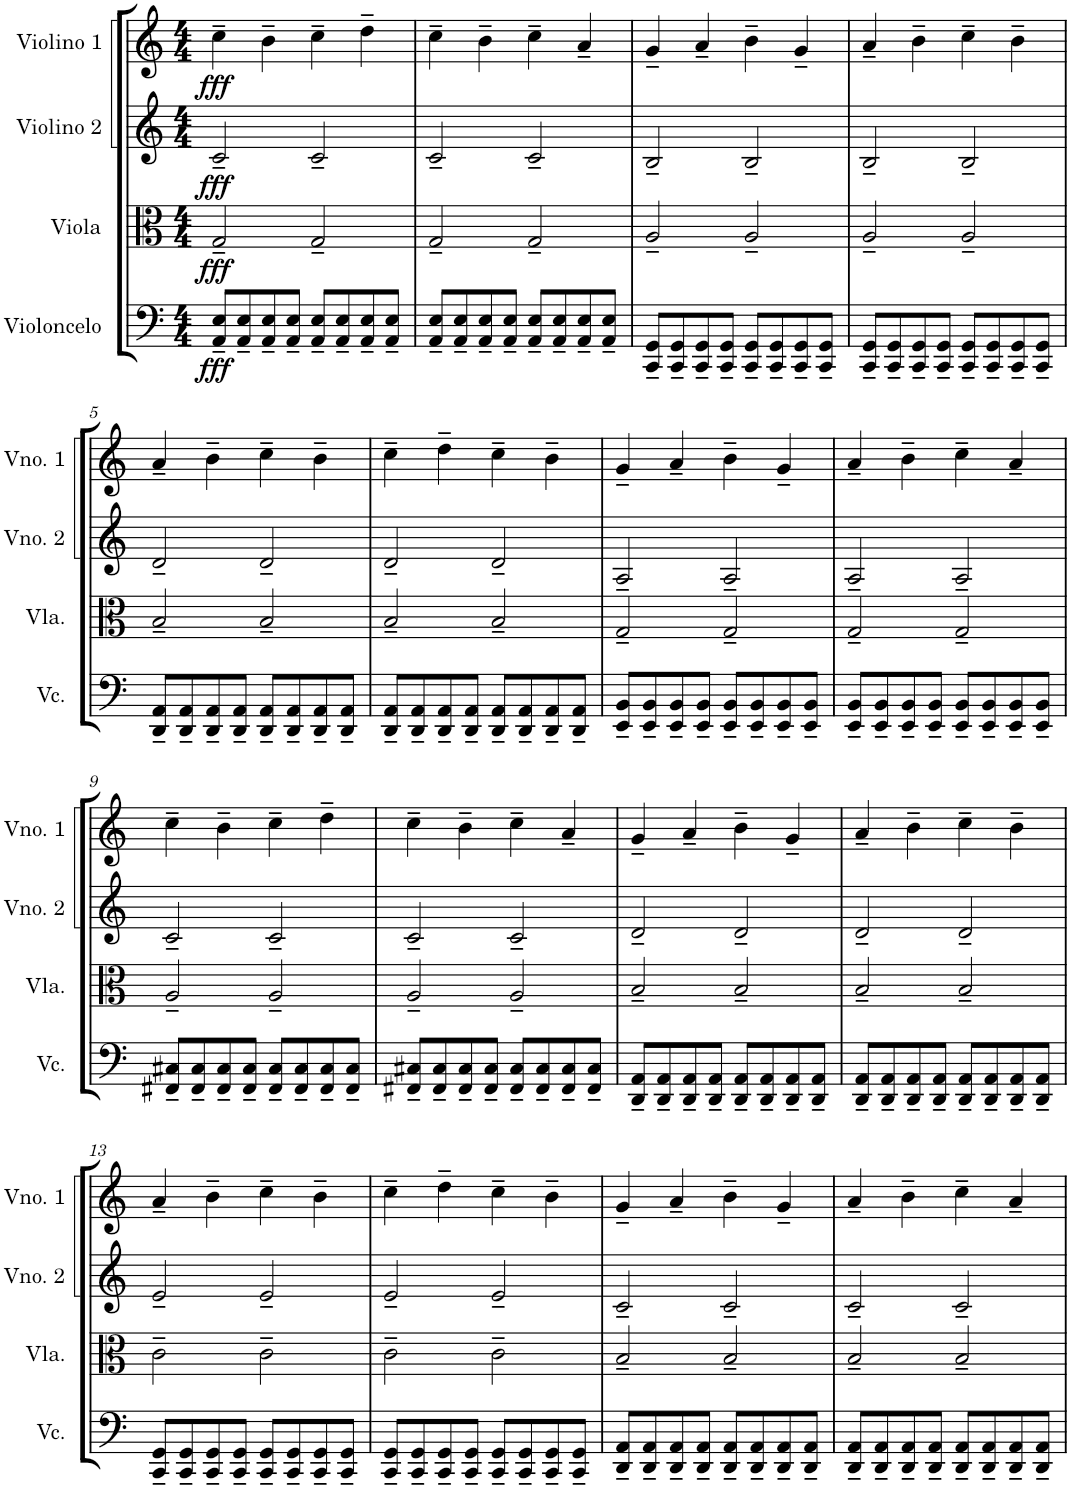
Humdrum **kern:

**kern	**dynam	**kern	**dynam	**kern	**dynam	**kern	**dynam
*part4	*part4	*part3	*part3	*part2	*part2	*part1	*part1
*staff4	*staff4	*staff3	*staff3	*staff2	*staff2	*staff1	*staff1
*I"Violoncelo	*	*I"Viola	*	*I"Violino 2	*	*I"Violino 1	*
*I'Vc.	*	*I'Vla.	*	*I'Vno. 2	*	*I'Vno. 1	*
*clefF4	*	*clefC3	*	*clefG2	*	*clefG2	*
*k[]	*	*k[]	*	*k[]	*	*k[]	*
*M4/4	*	*M4/4	*	*M4/4	*	*M4/4	*
=1	=1	=1	=1	=1	=1	=1	=1
!	!LO:DY:b	!	!LO:DY:b	!	!LO:DY:b	!	!LO:DY:b
8AA/~ 8E/~L	fff	2G~/	fff	2c~/	fff	4cc~\	fff
8AA/~ 8E/~	.	.	.	.	.	.	.
8AA/~ 8E/~	.	.	.	.	.	4b~\	.
8AA/~ 8E/~J	.	.	.	.	.	.	.
8AA/~ 8E/~L	.	2G~/	.	2c~/	.	4cc~\	.
8AA/~ 8E/~	.	.	.	.	.	.	.
8AA/~ 8E/~	.	.	.	.	.	4dd~\	.
8AA/~ 8E/~J	.	.	.	.	.	.	.
=2	=2	=2	=2	=2	=2	=2	=2
8AA/~ 8E/~L	.	2G~/	.	2c~/	.	4cc~\	.
8AA/~ 8E/~	.	.	.	.	.	.	.
8AA/~ 8E/~	.	.	.	.	.	4b~\	.
8AA/~ 8E/~J	.	.	.	.	.	.	.
8AA/~ 8E/~L	.	2G~/	.	2c~/	.	4cc~\	.
8AA/~ 8E/~	.	.	.	.	.	.	.
8AA/~ 8E/~	.	.	.	.	.	4a~/	.
8AA/~ 8E/~J	.	.	.	.	.	.	.
=3	=3	=3	=3	=3	=3	=3	=3
8CC/~ 8GG/~L	.	2A~/	.	2B~/	.	4g~/	.
8CC/~ 8GG/~	.	.	.	.	.	.	.
8CC/~ 8GG/~	.	.	.	.	.	4a~/	.
8CC/~ 8GG/~J	.	.	.	.	.	.	.
8CC/~ 8GG/~L	.	2A~/	.	2B~/	.	4b~\	.
8CC/~ 8GG/~	.	.	.	.	.	.	.
8CC/~ 8GG/~	.	.	.	.	.	4g~/	.
8CC/~ 8GG/~J	.	.	.	.	.	.	.
=4	=4	=4	=4	=4	=4	=4	=4
8CC/~ 8GG/~L	.	2A~/	.	2B~/	.	4a~/	.
8CC/~ 8GG/~	.	.	.	.	.	.	.
8CC/~ 8GG/~	.	.	.	.	.	4b~\	.
8CC/~ 8GG/~J	.	.	.	.	.	.	.
8CC/~ 8GG/~L	.	2A~/	.	2B~/	.	4cc~\	.
8CC/~ 8GG/~	.	.	.	.	.	.	.
8CC/~ 8GG/~	.	.	.	.	.	4b~\	.
8CC/~ 8GG/~J	.	.	.	.	.	.	.
!!LO:LB:g=z
=5	=5	=5	=5	=5	=5	=5	=5
8DD/~ 8AA/~L	.	2B~/	.	2d~/	.	4a~/	.
8DD/~ 8AA/~	.	.	.	.	.	.	.
8DD/~ 8AA/~	.	.	.	.	.	4b~\	.
8DD/~ 8AA/~J	.	.	.	.	.	.	.
8DD/~ 8AA/~L	.	2B~/	.	2d~/	.	4cc~\	.
8DD/~ 8AA/~	.	.	.	.	.	.	.
8DD/~ 8AA/~	.	.	.	.	.	4b~\	.
8DD/~ 8AA/~J	.	.	.	.	.	.	.
=6	=6	=6	=6	=6	=6	=6	=6
8DD/~ 8AA/~L	.	2B~/	.	2d~/	.	4cc~\	.
8DD/~ 8AA/~	.	.	.	.	.	.	.
8DD/~ 8AA/~	.	.	.	.	.	4dd~\	.
8DD/~ 8AA/~J	.	.	.	.	.	.	.
8DD/~ 8AA/~L	.	2B~/	.	2d~/	.	4cc~\	.
8DD/~ 8AA/~	.	.	.	.	.	.	.
8DD/~ 8AA/~	.	.	.	.	.	4b~\	.
8DD/~ 8AA/~J	.	.	.	.	.	.	.
=7	=7	=7	=7	=7	=7	=7	=7
8EE/~ 8BB/~L	.	2G~/	.	2A~/	.	4g~/	.
8EE/~ 8BB/~	.	.	.	.	.	.	.
8EE/~ 8BB/~	.	.	.	.	.	4a~/	.
8EE/~ 8BB/~J	.	.	.	.	.	.	.
8EE/~ 8BB/~L	.	2G~/	.	2A~/	.	4b~\	.
8EE/~ 8BB/~	.	.	.	.	.	.	.
8EE/~ 8BB/~	.	.	.	.	.	4g~/	.
8EE/~ 8BB/~J	.	.	.	.	.	.	.
=8	=8	=8	=8	=8	=8	=8	=8
8EE/~ 8BB/~L	.	2G~/	.	2A~/	.	4a~/	.
8EE/~ 8BB/~	.	.	.	.	.	.	.
8EE/~ 8BB/~	.	.	.	.	.	4b~\	.
8EE/~ 8BB/~J	.	.	.	.	.	.	.
8EE/~ 8BB/~L	.	2G~/	.	2A~/	.	4cc~\	.
8EE/~ 8BB/~	.	.	.	.	.	.	.
8EE/~ 8BB/~	.	.	.	.	.	4a~/	.
8EE/~ 8BB/~J	.	.	.	.	.	.	.
!!LO:LB:g=z
=9	=9	=9	=9	=9	=9	=9	=9
8FF#X/~ 8C#X/~L	.	2A~/	.	2c~/	.	4cc~\	.
8FF#/~ 8C#/~	.	.	.	.	.	.	.
8FF#/~ 8C#/~	.	.	.	.	.	4b~\	.
8FF#/~ 8C#/~J	.	.	.	.	.	.	.
8FF#/~ 8C#/~L	.	2A~/	.	2c~/	.	4cc~\	.
8FF#/~ 8C#/~	.	.	.	.	.	.	.
8FF#/~ 8C#/~	.	.	.	.	.	4dd~\	.
8FF#/~ 8C#/~J	.	.	.	.	.	.	.
=10	=10	=10	=10	=10	=10	=10	=10
8FF#X/~ 8C#X/~L	.	2A~/	.	2c~/	.	4cc~\	.
8FF#/~ 8C#/~	.	.	.	.	.	.	.
8FF#/~ 8C#/~	.	.	.	.	.	4b~\	.
8FF#/~ 8C#/~J	.	.	.	.	.	.	.
8FF#/~ 8C#/~L	.	2A~/	.	2c~/	.	4cc~\	.
8FF#/~ 8C#/~	.	.	.	.	.	.	.
8FF#/~ 8C#/~	.	.	.	.	.	4a~/	.
8FF#/~ 8C#/~J	.	.	.	.	.	.	.
=11	=11	=11	=11	=11	=11	=11	=11
8DD/~ 8AA/~L	.	2B~/	.	2d~/	.	4g~/	.
8DD/~ 8AA/~	.	.	.	.	.	.	.
8DD/~ 8AA/~	.	.	.	.	.	4a~/	.
8DD/~ 8AA/~J	.	.	.	.	.	.	.
8DD/~ 8AA/~L	.	2B~/	.	2d~/	.	4b~\	.
8DD/~ 8AA/~	.	.	.	.	.	.	.
8DD/~ 8AA/~	.	.	.	.	.	4g~/	.
8DD/~ 8AA/~J	.	.	.	.	.	.	.
=12	=12	=12	=12	=12	=12	=12	=12
8DD/~ 8AA/~L	.	2B~/	.	2d~/	.	4a~/	.
8DD/~ 8AA/~	.	.	.	.	.	.	.
8DD/~ 8AA/~	.	.	.	.	.	4b~\	.
8DD/~ 8AA/~J	.	.	.	.	.	.	.
8DD/~ 8AA/~L	.	2B~/	.	2d~/	.	4cc~\	.
8DD/~ 8AA/~	.	.	.	.	.	.	.
8DD/~ 8AA/~	.	.	.	.	.	4b~\	.
8DD/~ 8AA/~J	.	.	.	.	.	.	.
!!LO:LB:g=z
=13	=13	=13	=13	=13	=13	=13	=13
8CC/~ 8GG/~L	.	2c~\	.	2e~/	.	4a~/	.
8CC/~ 8GG/~	.	.	.	.	.	.	.
8CC/~ 8GG/~	.	.	.	.	.	4b~\	.
8CC/~ 8GG/~J	.	.	.	.	.	.	.
8CC/~ 8GG/~L	.	2c~\	.	2e~/	.	4cc~\	.
8CC/~ 8GG/~	.	.	.	.	.	.	.
8CC/~ 8GG/~	.	.	.	.	.	4b~\	.
8CC/~ 8GG/~J	.	.	.	.	.	.	.
=14	=14	=14	=14	=14	=14	=14	=14
8CC/~ 8GG/~L	.	2c~\	.	2e~/	.	4cc~\	.
8CC/~ 8GG/~	.	.	.	.	.	.	.
8CC/~ 8GG/~	.	.	.	.	.	4dd~\	.
8CC/~ 8GG/~J	.	.	.	.	.	.	.
8CC/~ 8GG/~L	.	2c~\	.	2e~/	.	4cc~\	.
8CC/~ 8GG/~	.	.	.	.	.	.	.
8CC/~ 8GG/~	.	.	.	.	.	4b~\	.
8CC/~ 8GG/~J	.	.	.	.	.	.	.
=15	=15	=15	=15	=15	=15	=15	=15
8DD/~ 8AA/~L	.	2B~/	.	2c~/	.	4g~/	.
8DD/~ 8AA/~	.	.	.	.	.	.	.
8DD/~ 8AA/~	.	.	.	.	.	4a~/	.
8DD/~ 8AA/~J	.	.	.	.	.	.	.
8DD/~ 8AA/~L	.	2B~/	.	2c~/	.	4b~\	.
8DD/~ 8AA/~	.	.	.	.	.	.	.
8DD/~ 8AA/~	.	.	.	.	.	4g~/	.
8DD/~ 8AA/~J	.	.	.	.	.	.	.
=16	=16	=16	=16	=16	=16	=16	=16
8DD/~ 8AA/~L	.	2B~/	.	2c~/	.	4a~/	.
8DD/~ 8AA/~	.	.	.	.	.	.	.
8DD/~ 8AA/~	.	.	.	.	.	4b~\	.
8DD/~ 8AA/~J	.	.	.	.	.	.	.
8DD/~ 8AA/~L	.	2B~/	.	2c~/	.	4cc~\	.
8DD/~ 8AA/~	.	.	.	.	.	.	.
8DD/~ 8AA/~	.	.	.	.	.	4a~/	.
8DD/~ 8AA/~J	.	.	.	.	.	.	.
=	=	=	=	=	=	=	=
*-	*-	*-	*-	*-	*-	*-	*-
